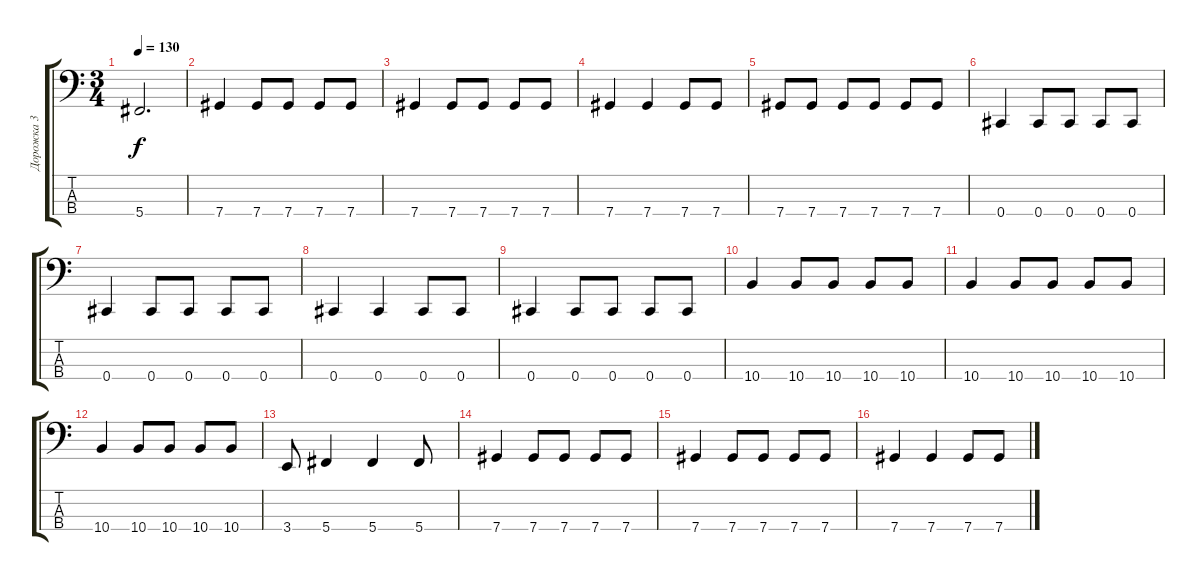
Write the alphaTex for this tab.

\track ("Дорожка 3" "Дорожка 3") {instrument slapbass1}
\staff {score tabs}
\tuning (Gb2 Db2 Ab1 Db1) {hide}
\ts (3 4)
\tempo 130
\clef f4
\ks c
5.4.2{d dy f} |
7.4.4{instrument slapbass1} 7.4.8 7.4.8 7.4.8 7.4.8 |
7.4.4 7.4.8 7.4.8 7.4.8 7.4.8 |
7.4.4 7.4.4 7.4.8 7.4.8 |
7.4.8 7.4.8 7.4.8 7.4.8 7.4.8 7.4.8 |
0.4.4 0.4.8 0.4.8 0.4.8 0.4.8 |
0.4.4 0.4.8 0.4.8 0.4.8 0.4.8 |
0.4.4 0.4.4 0.4.8 0.4.8 |
0.4.4 0.4.8 0.4.8 0.4.8 0.4.8 |
10.4.4 10.4.8 10.4.8 10.4.8 10.4.8 |
10.4.4 10.4.8 10.4.8 10.4.8 10.4.8 |
10.4.4 10.4.8 10.4.8 10.4.8 10.4.8 |
3.4.8 5.4.4 5.4.4 5.4.8 |
7.4.4 7.4.8 7.4.8 7.4.8 7.4.8 |
7.4.4 7.4.8 7.4.8 7.4.8 7.4.8 |
7.4.4 7.4.4 7.4.8 7.4.8
